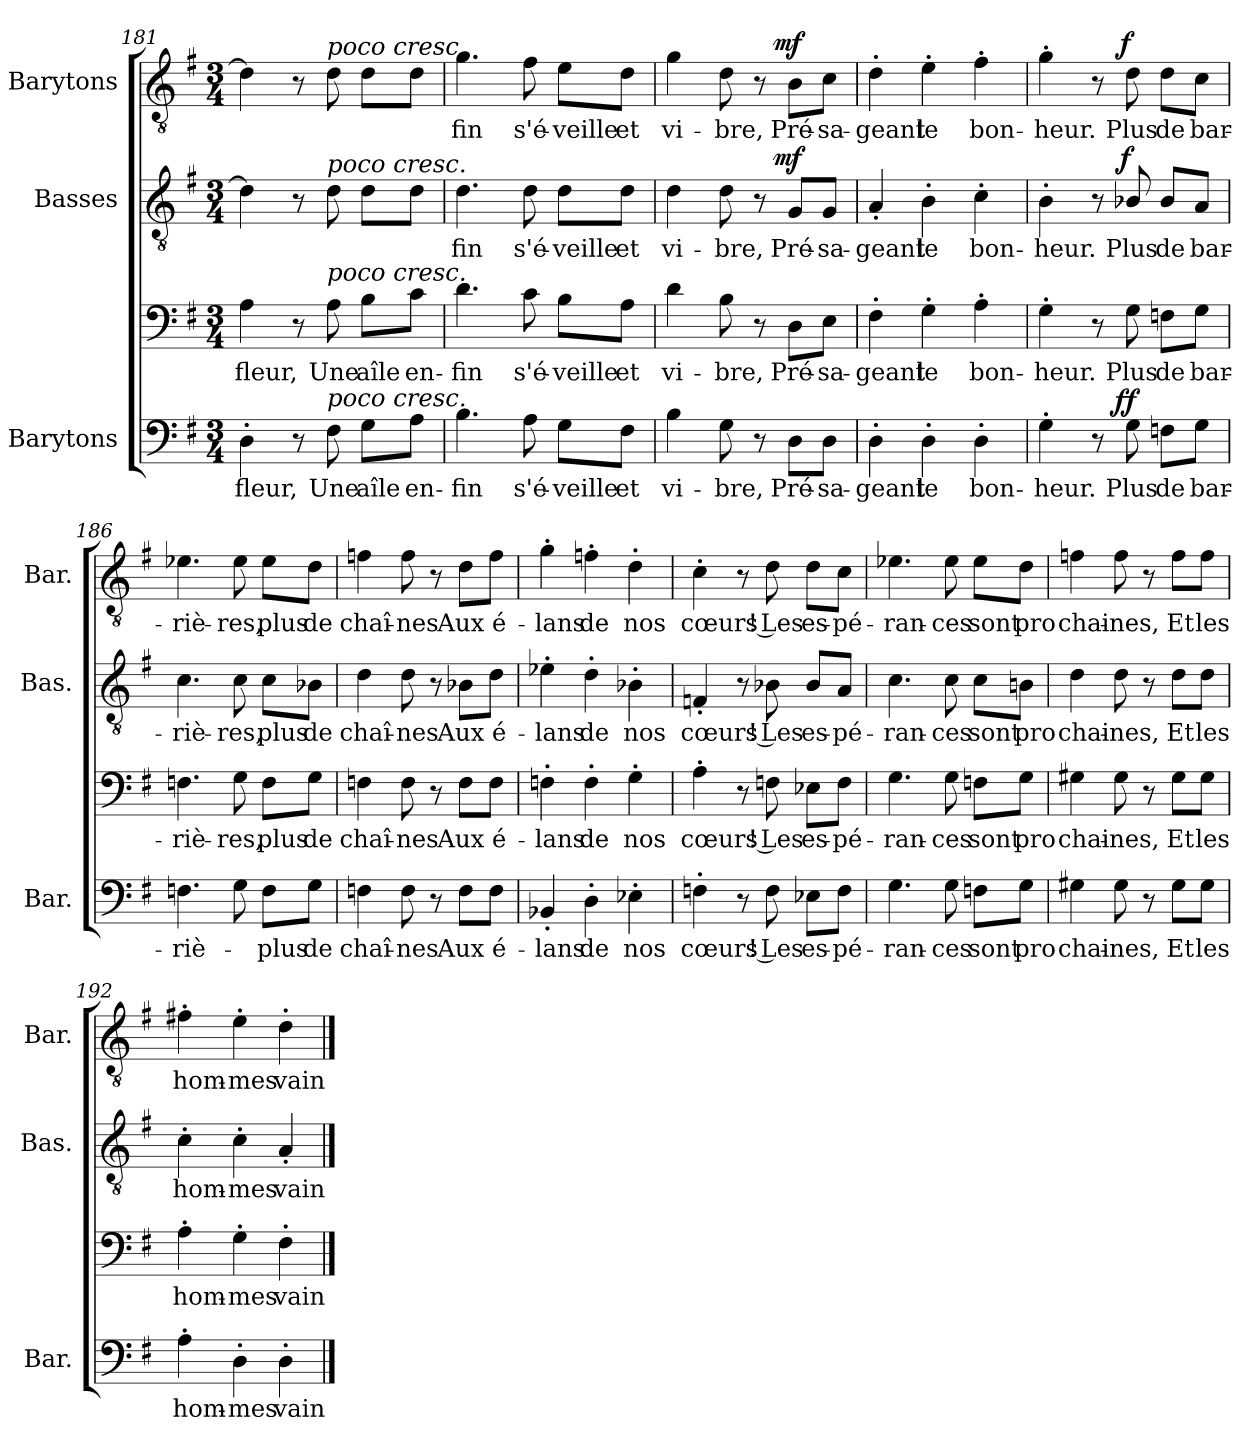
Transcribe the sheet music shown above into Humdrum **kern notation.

**kern	**text	**kern	**text	**dynam	**kern	**text	**dynam	**kern	**text	**dynam
*part3	*part3	*part3	*part3	*part3	*part2	*part2	*part2	*part1	*part1	*part1
*staff4	*staff4	*staff3	*staff3	*staff3/4	*staff2	*staff2	*staff2	*staff1	*staff1	*staff1
*I"Barytons	*	*	*	*	*I"Basses	*	*	*I"Barytons	*	*
*I'Bar.	*	*	*	*	*I'Bas.	*	*	*I'Bar.	*	*
*clefF4	*	*clefF4	*	*	*clefGv2	*	*	*clefGv2	*	*
*k[f#]	*	*k[f#]	*	*	*k[f#]	*	*	*k[f#]	*	*
*G:	*	*G:	*	*	*G:	*	*	*G:	*	*
*M3/4	*	*M3/4	*	*	*M3/4	*	*	*M3/4	*	*
=181	=181	=181	=181	=181	=181	=181	=181	=181	=181	=181
4D'>\	fleur,	4A\	fleur,	.	4d\]	.	.	4d\]	.	.
8r	.	8r	.	.	8r	.	.	8r	.	.
!	!	!	!	!	!	!	!	!LO:TX:a:i:t=poco cresc.	!	!
!	!	!	!	!	!LO:TX:a:i:t=poco cresc.	!	!	!	!	!
!	!	!LO:TX:a:i:t=poco cresc.	!	!	!	!	!	!	!	!
!LO:TX:a:i:t=poco cresc.	!	!	!	!	!	!	!	!	!	!
8F#\	Une	8A\	Une	.	8d\	.	.	8d\	.	.
8G\L	aîle	8B\L	aîle	.	8d\L	.	.	8d\L	.	.
8A\J	en-	8c\J	en-	.	8d\J	.	.	8d\J	.	.
=182	=182	=182	=182	=182	=182	=182	=182	=182	=182	=182
4.B\	-fin	4.d\	-fin	.	4.d\	fin	.	4.g\	fin	.
8A\	s'é-	8c\	s'é-	.	8d\	s'é-	.	8f#\	s'é-	.
8G\L	-veille	8B\L	-veille	.	8d\L	-veille	.	8e\L	-veille	.
8F#\J	et	8A\J	et	.	8d\J	et	.	8d\J	et	.
=183	=183	=183	=183	=183	=183	=183	=183	=183	=183	=183
4B\	vi-	4d\	vi-	.	4d\	vi-	.	4g\	vi-	.
8G\	-bre,	8B\	-bre,	.	8d\	-bre,	.	8d\	-bre,	.
8r	.	8r	.	.	8r	.	.	8r	.	.
!	!	!	!	!LO:DY:a=2:cj	!	!	!	!	!	!
!	!	!	!	!LO:DY:n=1:a:cj	!	!	!LO:DY:a:cj	!	!	!LO:DY:a:cj
8D\L	Pré-	8D\L	Pré-	mf mf	8G/L	Pré-	mf	8B\L	Pré-	mf
8D\J	-sa-	8E\J	-sa-	.	8G/J	-sa-	.	8c\J	-sa-	.
=184	=184	=184	=184	=184	=184	=184	=184	=184	=184	=184
4D'>\	-geant	4F#'>\	-geant	.	4A'</	-geant	.	4d'>\	-geant	.
4D'>\	le	4G'>\	le	.	4B'>\	le	.	4e'>\	le	.
4D'>\	bon-	4A'>\	bon-	.	4c'>\	bon-	.	4f#'>\	bon-	.
!!LO:LB:g=z
=185	=185	=185	=185	=185	=185	=185	=185	=185	=185	=185
4G'>\	-heur.	4G'>\	-heur.	.	4B'>\	-heur.	.	4g'>\	-heur.	.
8r	.	8r	.	.	8r	.	.	8r	.	.
!	!	!	!	!LO:DY:a=2:cj	!	!	!	!	!	!
!	!	!	!	!LO:DY:n=1:a:cj	!	!	!LO:DY:a:cj	!	!	!LO:DY:a:cj
8G\	Plus	8G\	Plus	f f	8B-X/	Plus	f	8d\	Plus	f
8Fn\L	de	8Fn\L	de	.	8B-/L	de	.	8d\L	de	.
8G\J	bar-	8G\J	bar-	.	8A/J	bar-	.	8c\J	bar-	.
=186	=186	=186	=186	=186	=186	=186	=186	=186	=186	=186
4.Fn\	-riè-	4.Fn\	-riè-	.	4.c\	-riè-	.	4.e-X\	-riè-	.
8G\	.	8G\	-res,	.	8c\	-res,	.	8e-\	-res,	.
8F\L	-plus	8F\L	plus	.	8c\L	plus	.	8e-\L	plus	.
8G\J	de	8G\J	de	.	8B-X\J	de	.	8d\J	de	.
=187	=187	=187	=187	=187	=187	=187	=187	=187	=187	=187
4Fn\	chaî-	4Fn\	chaî-	.	4d\	chaî-	.	4fn\	chaî-	.
8F\	-nes	8F\	-nes	.	8d\	-nes	.	8f\	-nes	.
8r	.	8r	.	.	8r	.	.	8r	.	.
8F\L	Aux	8F\L	Aux	.	8B-X\L	Aux	.	8d\L	Aux	.
8F\J	é-	8F\J	é-	.	8d\J	é-	.	8f\J	é-	.
=188	=188	=188	=188	=188	=188	=188	=188	=188	=188	=188
4BB-X'</	-lans	4Fn'>\	-lans	.	4e-X'>\	-lans	.	4g'>\	-lans	.
4D'>\	de	4F'>\	de	.	4d'>\	de	.	4fn'>\	de	.
4E-X'>\	nos	4G'>\	nos	.	4B-X'>\	nos	.	4d'>\	nos	.
=189	=189	=189	=189	=189	=189	=189	=189	=189	=189	=189
4Fn'>\	cœurs !	4A'>\	cœurs !	.	4Fn'</	cœurs !	.	4c'>\	cœurs !	.
8r	.	8r	.	.	8r	.	.	8r	.	.
8F\	Les	8Fn\	Les	.	8B-X\	Les	.	8d\	Les	.
8E-X\L	es-	8E-X\L	es-	.	8B-/L	es-	.	8d\L	es-	.
8F\J	-pé-	8F\J	-pé-	.	8A/J	-pé-	.	8c\J	-pé-	.
!!LO:PB:g=z
=190	=190	=190	=190	=190	=190	=190	=190	=190	=190	=190
4.G\	-ran-	4.G\	-ran-	.	4.c\	-ran-	.	4.e-X\	-ran-	.
8G\	-ces	8G\	-ces	.	8c\	-ces	.	8e-\	-ces	.
8Fn\L	sont	8Fn\L	sont	.	8c\L	sont	.	8e-\L	sont	.
8G\J	pro	8G\J	pro	.	8Bn\J	pro	.	8d\J	pro	.
=191	=191	=191	=191	=191	=191	=191	=191	=191	=191	=191
4G#X\	chai-	4G#X\	chai-	.	4d\	chai-	.	4fn\	chai-	.
8G#\	-nes,	8G#\	-nes,	.	8d\	-nes,	.	8f\	-nes,	.
8r	.	8r	.	.	8r	.	.	8r	.	.
8G#\L	Et	8G#\L	Et	.	8d\L	Et	.	8f\L	Et	.
8G#\J	les	8G#\J	les	.	8d\J	les	.	8f\J	les	.
=192	=192	=192	=192	=192	=192	=192	=192	=192	=192	=192
4A'>\	hom-	4A'>\	hom-	.	4c'>\	hom-	.	4f#X'>\	hom-	.
4D'>\	-mes	4G'>\	-mes	.	4c'>\	-mes	.	4e'>\	-mes	.
4D'>\	vain-	4F#'>\	vain-	.	4A'</	vain-	.	4d'>\	vain-	.
==	==	==	==	==	==	==	==	==	==	==
*-	*-	*-	*-	*-	*-	*-	*-	*-	*-	*-
